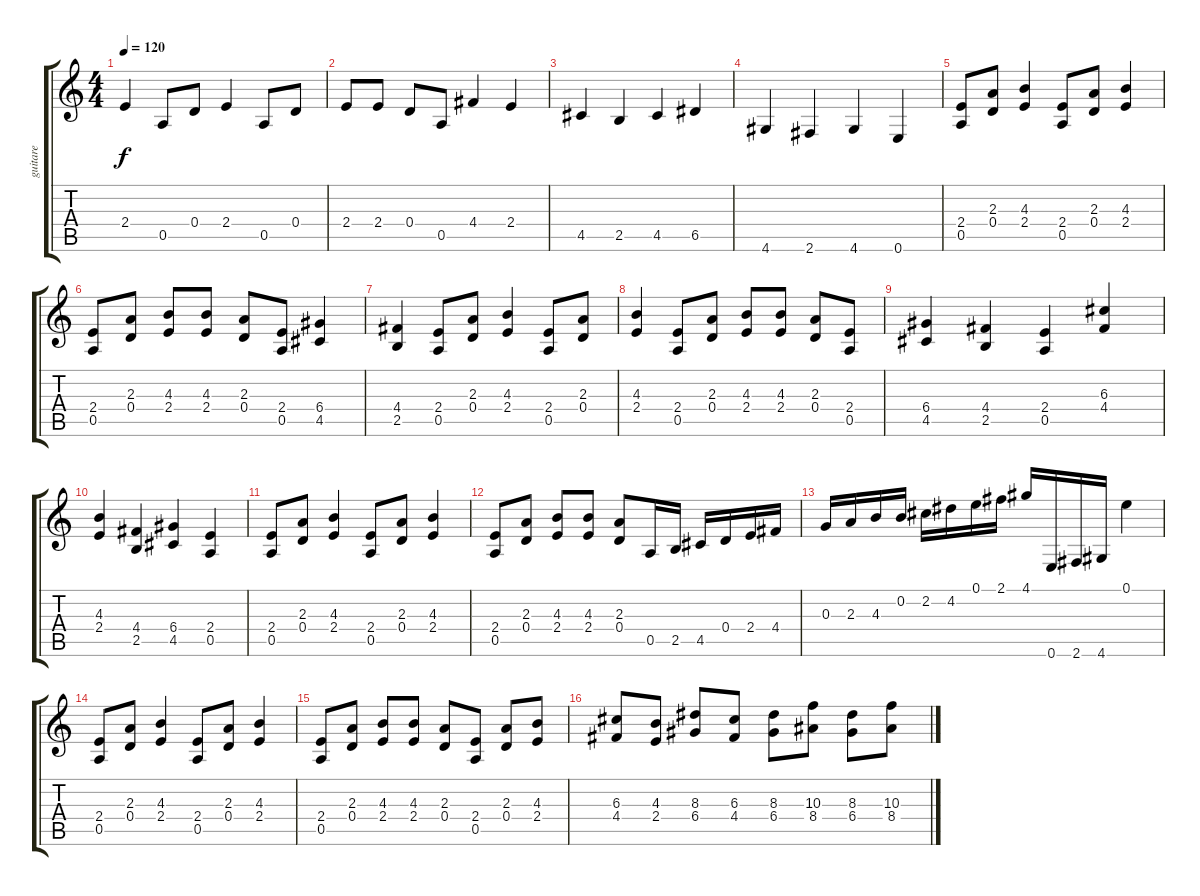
\track ("guitare" "guitare") {instrument acousticguitarnylon}
\staff {score tabs}
\tuning (E4 B3 G3 D3 A2 E2) {hide}
\ts (4 4)
\tempo 120
\clef g2
\ks c
2.4.4{dy f} 0.5.8 0.4.8 2.4.4 0.5.8 0.4.8 |
2.4.8 2.4.8 0.4.8 0.5.8 4.4.4 2.4.4 |
4.5.4 2.5.4 4.5.4 6.5.4 |
4.6.4 2.6.4 4.6.4 0.6.4 |
(2.4 0.5).8 (2.3 0.4).8 (4.3 2.4).4 (2.4 0.5).8 (2.3 0.4).8 (4.3 2.4).4 |
(2.4 0.5).8 (2.3 0.4).8 (4.3 2.4).8 (4.3 2.4).8 (2.3 0.4).8 (2.4 0.5).8 (6.4 4.5).4 |
(4.4 2.5).4 (2.4 0.5).8 (2.3 0.4).8 (4.3 2.4).4 (2.4 0.5).8 (2.3 0.4).8 |
(4.3 2.4).4 (2.4 0.5).8 (2.3 0.4).8 (4.3 2.4).8 (4.3 2.4).8 (2.3 0.4).8 (2.4 0.5).8 |
(6.4 4.5).4 (4.4 2.5).4 (2.4 0.5).4 (6.3 4.4).4 |
(4.3 2.4).4 (4.4 2.5).4 (6.4 4.5).4 (2.4 0.5).4 |
(2.4 0.5).8 (2.3 0.4).8 (4.3 2.4).4 (2.4 0.5).8 (2.3 0.4).8 (4.3 2.4).4 |
(2.4 0.5).8 (2.3 0.4).8 (4.3 2.4).8 (4.3 2.4).8 (2.3 0.4).8 0.5.16 2.5.16 4.5.16 0.4.16 2.4.16 4.4.16 |
0.3.16 2.3.16 4.3.16 0.2.16 2.2.16 4.2.16 0.1.16 2.1.16 4.1.16 0.6.16 2.6.16 4.6.16 0.1.4 |
(2.4 0.5).8 (2.3 0.4).8 (4.3 2.4).4 (2.4 0.5).8 (2.3 0.4).8 (4.3 2.4).4 |
(2.4 0.5).8 (2.3 0.4).8 (4.3 2.4).8 (4.3 2.4).8 (2.3 0.4).8 (2.4 0.5).8 (2.3 0.4).8 (4.3 2.4).8 |
(6.3 4.4).8 (4.3 2.4).8 (8.3 6.4).8 (6.3 4.4).8 (8.3 6.4).8 (10.3 8.4).8 (8.3 6.4).8 (10.3 8.4).8
